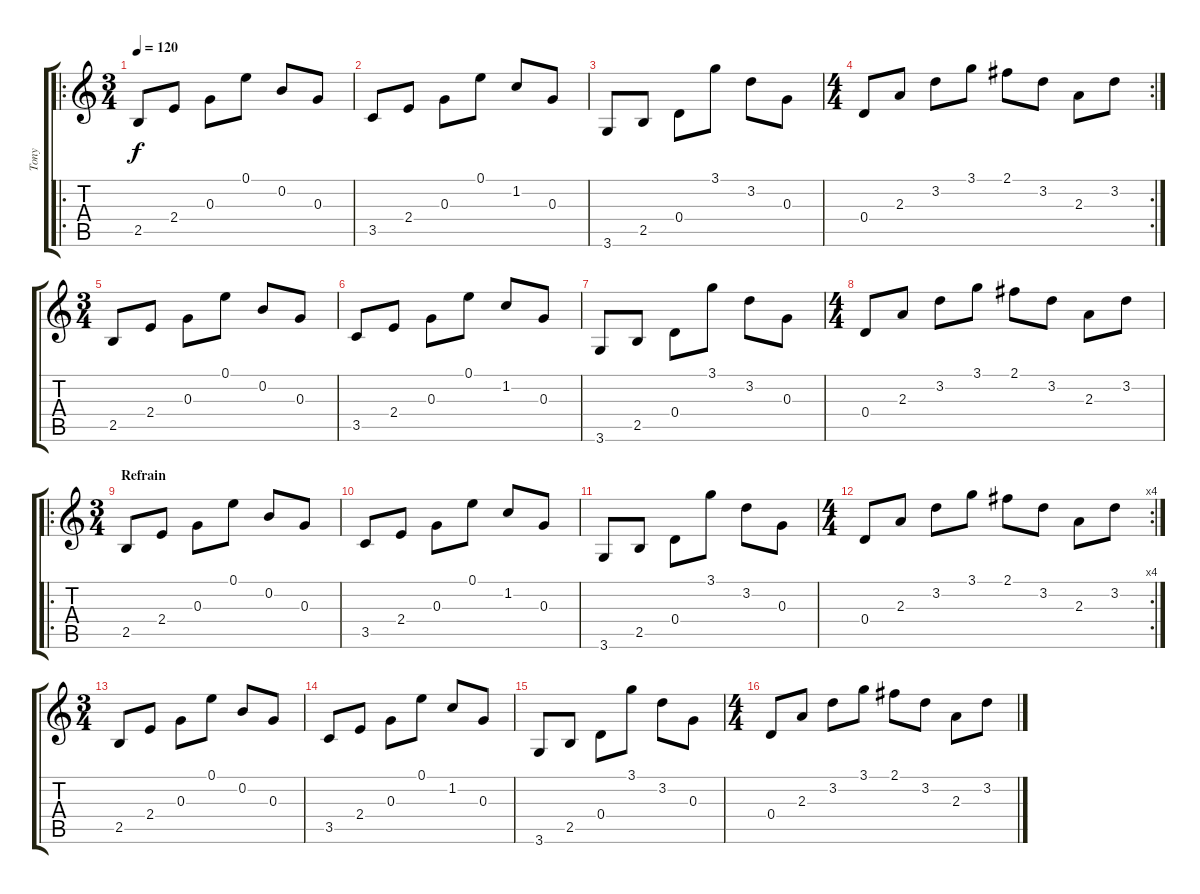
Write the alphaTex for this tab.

\track ("Tony" "Tony") {instrument acousticguitarsteel}
\staff {score tabs}
\tuning (E4 B3 G3 D3 A2 E2) {hide}
\ro
\ts (3 4)
\tempo 120
\clef g2
\ks c
2.5.8{dy f} 2.4.8 0.3.8 0.1.8 0.2.8 0.3.8 |
3.5.8 2.4.8 0.3.8 0.1.8 1.2.8 0.3.8 |
3.6.8 2.5.8 0.4.8 3.1.8 3.2.8 0.3.8 |
\rc 2
\ts (4 4)
0.4.8 2.3.8 3.2.8 3.1.8 2.1.8 3.2.8 2.3.8 3.2.8 |
\ts (3 4)
2.5.8 2.4.8 0.3.8 0.1.8 0.2.8 0.3.8 |
3.5.8 2.4.8 0.3.8 0.1.8 1.2.8 0.3.8 |
3.6.8 2.5.8 0.4.8 3.1.8 3.2.8 0.3.8 |
\ts (4 4)
0.4.8 2.3.8 3.2.8 3.1.8 2.1.8 3.2.8 2.3.8 3.2.8 |
\ro
\ts (3 4)
\section ("" "Refrain")
2.5.8 2.4.8 0.3.8 0.1.8 0.2.8 0.3.8 |
3.5.8 2.4.8 0.3.8 0.1.8 1.2.8 0.3.8 |
3.6.8 2.5.8 0.4.8 3.1.8 3.2.8 0.3.8 |
\rc 4
\ts (4 4)
0.4.8 2.3.8 3.2.8 3.1.8 2.1.8 3.2.8 2.3.8 3.2.8 |
\ts (3 4)
2.5.8 2.4.8 0.3.8 0.1.8 0.2.8 0.3.8 |
3.5.8 2.4.8 0.3.8 0.1.8 1.2.8 0.3.8 |
3.6.8 2.5.8 0.4.8 3.1.8 3.2.8 0.3.8 |
\ts (4 4)
0.4.8 2.3.8 3.2.8 3.1.8 2.1.8 3.2.8 2.3.8 3.2.8
